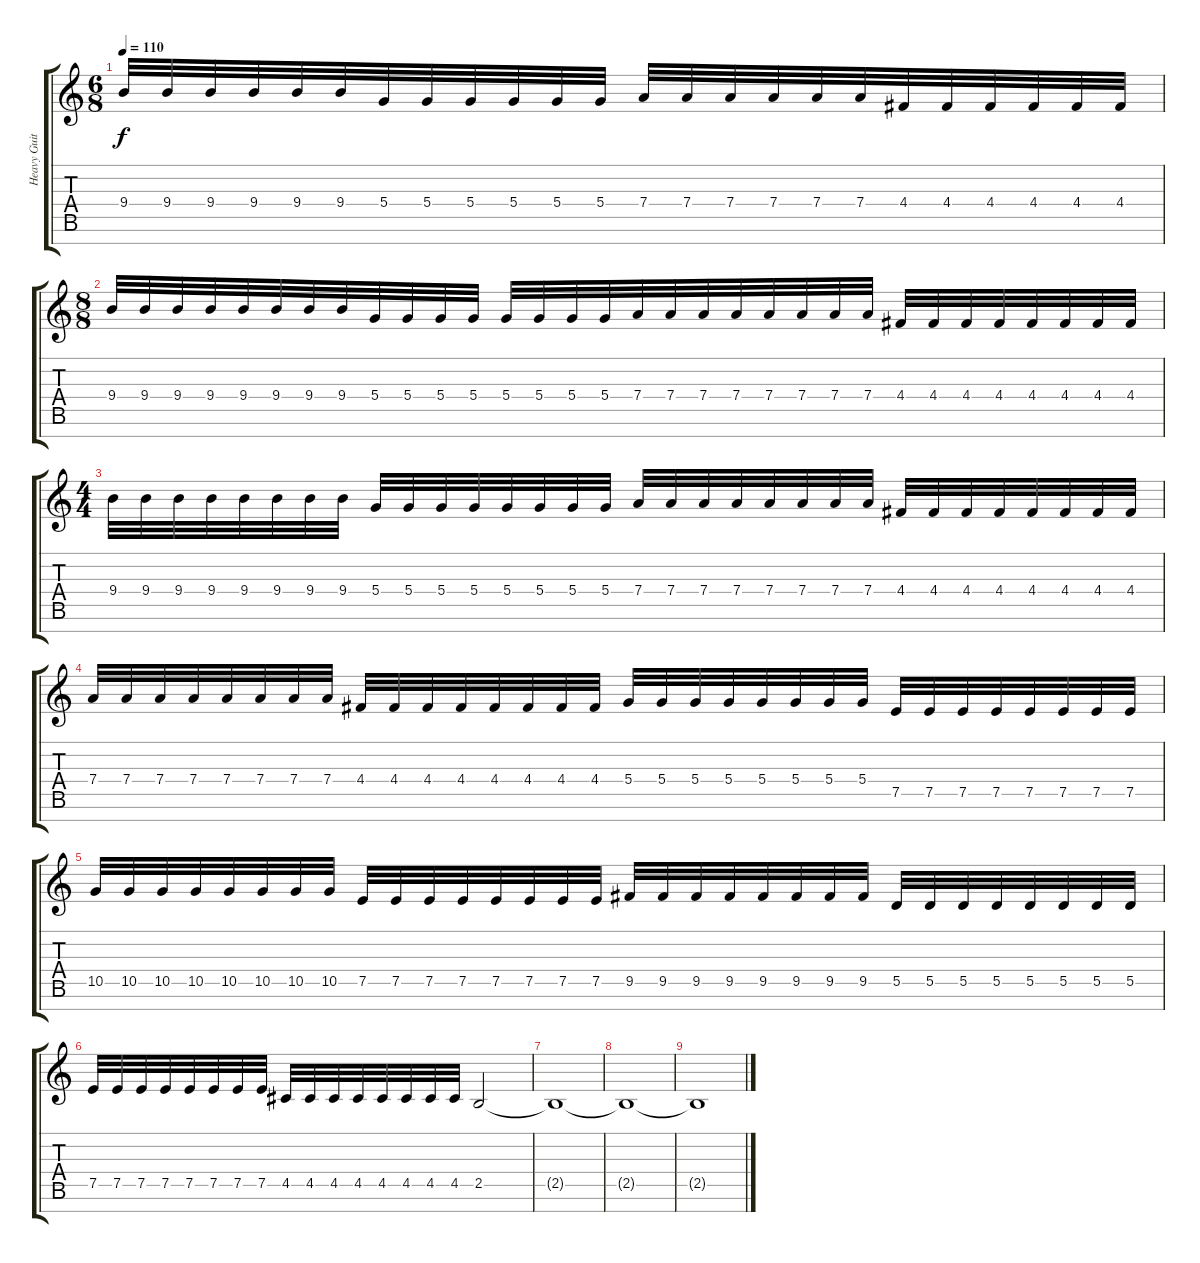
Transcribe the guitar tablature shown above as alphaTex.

\track ("Heavy Guitar 1" "Heavy Guit") {instrument overdrivenguitar}
\staff {score tabs}
\tuning (E4 B3 G3 D3 A2 E2 B1) {hide}
\ts (6 8)
\tempo 110
\clef g2
\ks c
9.4.32{dy f} 9.4.32 9.4.32 9.4.32 9.4.32 9.4.32 5.4.32 5.4.32 5.4.32 5.4.32 5.4.32 5.4.32 7.4.32 7.4.32 7.4.32 7.4.32 7.4.32 7.4.32 4.4.32 4.4.32 4.4.32 4.4.32 4.4.32 4.4.32 |
\ts (8 8)
9.4.32 9.4.32 9.4.32 9.4.32 9.4.32 9.4.32 9.4.32 9.4.32 5.4.32 5.4.32 5.4.32 5.4.32 5.4.32 5.4.32 5.4.32 5.4.32 7.4.32 7.4.32 7.4.32 7.4.32 7.4.32 7.4.32 7.4.32 7.4.32 4.4.32 4.4.32 4.4.32 4.4.32 4.4.32 4.4.32 4.4.32 4.4.32 |
\ts (4 4)
9.4.32 9.4.32 9.4.32 9.4.32 9.4.32 9.4.32 9.4.32 9.4.32 5.4.32 5.4.32 5.4.32 5.4.32 5.4.32 5.4.32 5.4.32 5.4.32 7.4.32 7.4.32 7.4.32 7.4.32 7.4.32 7.4.32 7.4.32 7.4.32 4.4.32 4.4.32 4.4.32 4.4.32 4.4.32 4.4.32 4.4.32 4.4.32 |
7.4.32 7.4.32 7.4.32 7.4.32 7.4.32 7.4.32 7.4.32 7.4.32 4.4.32 4.4.32 4.4.32 4.4.32 4.4.32 4.4.32 4.4.32 4.4.32 5.4.32 5.4.32 5.4.32 5.4.32 5.4.32 5.4.32 5.4.32 5.4.32 7.5.32 7.5.32 7.5.32 7.5.32 7.5.32 7.5.32 7.5.32 7.5.32 |
10.5.32 10.5.32 10.5.32 10.5.32 10.5.32 10.5.32 10.5.32 10.5.32 7.5.32 7.5.32 7.5.32 7.5.32 7.5.32 7.5.32 7.5.32 7.5.32 9.5.32 9.5.32 9.5.32 9.5.32 9.5.32 9.5.32 9.5.32 9.5.32 5.5.32 5.5.32 5.5.32 5.5.32 5.5.32 5.5.32 5.5.32 5.5.32 |
7.5.32 7.5.32 7.5.32 7.5.32 7.5.32 7.5.32 7.5.32 7.5.32 4.5.32 4.5.32 4.5.32 4.5.32 4.5.32 4.5.32 4.5.32 4.5.32 2.5.2 |
2.5{t}.1 |
2.5{t}.1 |
2.5{t}.1
